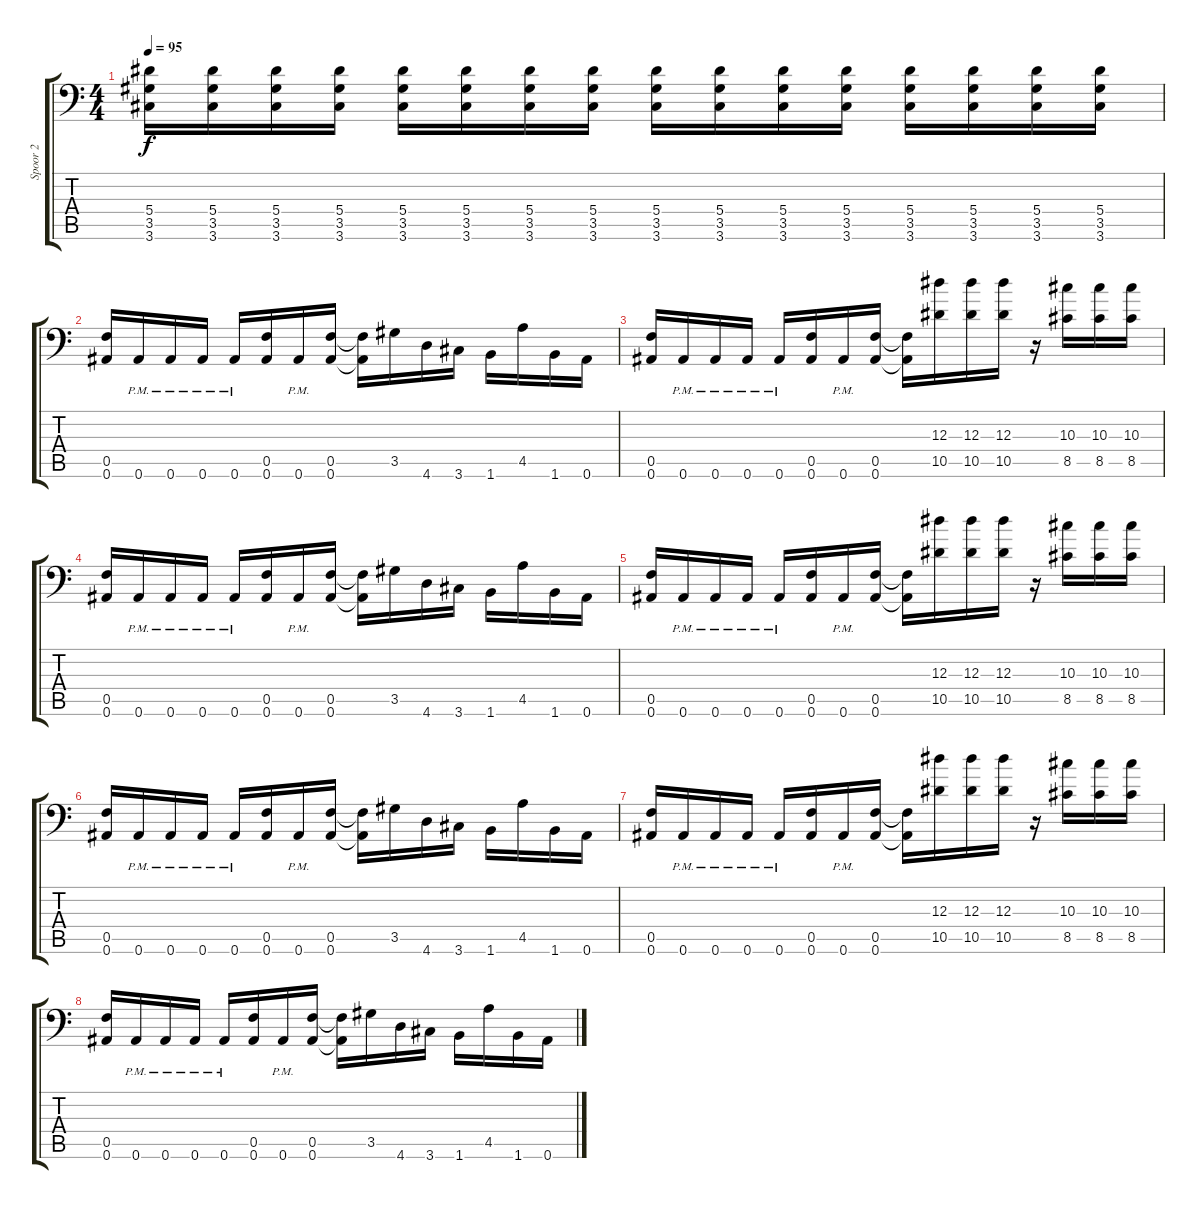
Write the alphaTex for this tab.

\track ("Spoor 2" "Spoor 2") {instrument distortionguitar}
\staff {score tabs}
\tuning (C4 G3 Eb3 Bb2 F2 Bb1) {hide}
\ts (4 4)
\tempo 95
\clef f4
\ks c
(5.4 3.5 3.6).16{dy f} (5.4 3.5 3.6).16 (5.4 3.5 3.6).16 (5.4 3.5 3.6).16 (5.4 3.5 3.6).16 (5.4 3.5 3.6).16 (5.4 3.5 3.6).16 (5.4 3.5 3.6).16 (5.4 3.5 3.6).16 (5.4 3.5 3.6).16 (5.4 3.5 3.6).16 (5.4 3.5 3.6).16 (5.4 3.5 3.6).16 (5.4 3.5 3.6).16 (5.4 3.5 3.6).16 (5.4 3.5 3.6).16 |
(0.5 0.6).16 0.6{pm}.16 0.6{pm}.16 0.6{pm}.16 0.6{pm}.16 (0.5 0.6).16 0.6{pm}.16 (0.5 0.6).16 (0.5{t} 0.6{t}).16 3.5.16 4.6.16 3.6.16 1.6.16 4.5.16 1.6.16 0.6.16 |
(0.5 0.6).16 0.6{pm}.16 0.6{pm}.16 0.6{pm}.16 0.6{pm}.16 (0.5 0.6).16 0.6{pm}.16 (0.5 0.6).16 (0.5{t} 0.6{t}).16 (12.3 10.5).16 (12.3 10.5).16 (12.3 10.5).16 r.16 (10.3 8.5).16 (10.3 8.5).16 (10.3 8.5).16 |
(0.5 0.6).16 0.6{pm}.16 0.6{pm}.16 0.6{pm}.16 0.6{pm}.16 (0.5 0.6).16 0.6{pm}.16 (0.5 0.6).16 (0.5{t} 0.6{t}).16 3.5.16 4.6.16 3.6.16 1.6.16 4.5.16 1.6.16 0.6.16 |
(0.5 0.6).16 0.6{pm}.16 0.6{pm}.16 0.6{pm}.16 0.6{pm}.16 (0.5 0.6).16 0.6{pm}.16 (0.5 0.6).16 (0.5{t} 0.6{t}).16 (12.3 10.5).16 (12.3 10.5).16 (12.3 10.5).16 r.16 (10.3 8.5).16 (10.3 8.5).16 (10.3 8.5).16 |
(0.5 0.6).16 0.6{pm}.16 0.6{pm}.16 0.6{pm}.16 0.6{pm}.16 (0.5 0.6).16 0.6{pm}.16 (0.5 0.6).16 (0.5{t} 0.6{t}).16 3.5.16 4.6.16 3.6.16 1.6.16 4.5.16 1.6.16 0.6.16 |
(0.5 0.6).16 0.6{pm}.16 0.6{pm}.16 0.6{pm}.16 0.6{pm}.16 (0.5 0.6).16 0.6{pm}.16 (0.5 0.6).16 (0.5{t} 0.6{t}).16 (12.3 10.5).16 (12.3 10.5).16 (12.3 10.5).16 r.16 (10.3 8.5).16 (10.3 8.5).16 (10.3 8.5).16 |
(0.5 0.6).16 0.6{pm}.16 0.6{pm}.16 0.6{pm}.16 0.6{pm}.16 (0.5 0.6).16 0.6{pm}.16 (0.5 0.6).16 (0.5{t} 0.6{t}).16 3.5.16 4.6.16 3.6.16 1.6.16 4.5.16 1.6.16 0.6.16
